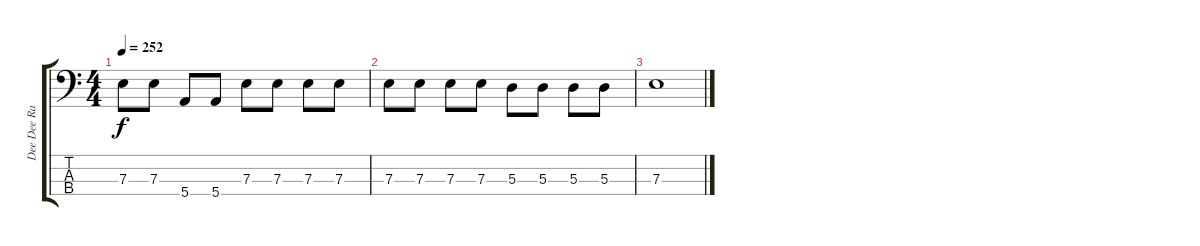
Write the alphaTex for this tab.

\track ("Dee Dee Ramone - Bass" "Dee Dee Ra") {instrument electricbasspick}
\staff {score tabs}
\tuning (G2 D2 A1 E1) {hide}
\ts (4 4)
\tempo 252
\clef f4
\ks c
7.3.8{dy f} 7.3.8 5.4.8 5.4.8 7.3.8 7.3.8 7.3.8 7.3.8 |
7.3.8 7.3.8 7.3.8 7.3.8 5.3.8 5.3.8 5.3.8 5.3.8 |
7.3.1
